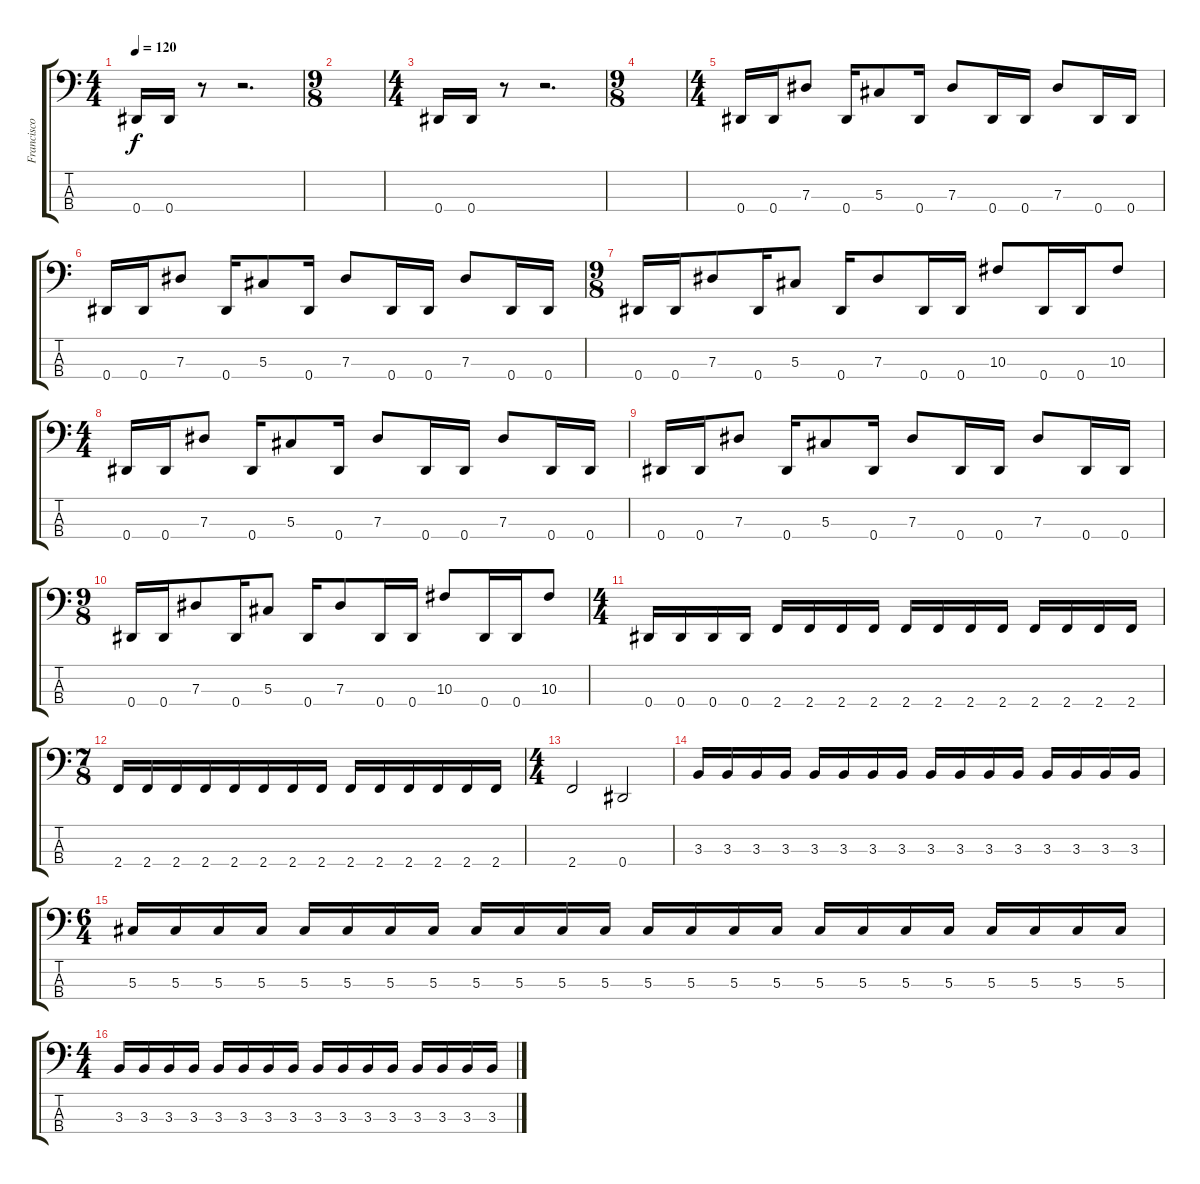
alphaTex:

\track ("Francisco Fidalgo" "Francisco ") {instrument electricbasspick}
\staff {score tabs}
\tuning (Gb2 Db2 Ab1 Eb1) {hide}
\ts (4 4)
\tempo 120
\clef f4
\ks c
0.4.16{dy f instrument electricbasspick} 0.4.16 r.8 r.2{d} |
\ts (9 8)
|
\ts (4 4)
0.4.16 0.4.16 r.8 r.2{d} |
\ts (9 8)
|
\ts (4 4)
0.4.16 0.4.16 7.3.8 0.4.16 5.3.8 0.4.16 7.3.8 0.4.16 0.4.16 7.3.8 0.4.16 0.4.16 |
0.4.16 0.4.16 7.3.8 0.4.16 5.3.8 0.4.16 7.3.8 0.4.16 0.4.16 7.3.8 0.4.16 0.4.16 |
\ts (9 8)
0.4.16 0.4.16 7.3.8 0.4.16 5.3.8 0.4.16 7.3.8 0.4.16 0.4.16 10.3.8 0.4.16 0.4.16 10.3.8 |
\ts (4 4)
0.4.16 0.4.16 7.3.8 0.4.16 5.3.8 0.4.16 7.3.8 0.4.16 0.4.16 7.3.8 0.4.16 0.4.16 |
0.4.16 0.4.16 7.3.8 0.4.16 5.3.8 0.4.16 7.3.8 0.4.16 0.4.16 7.3.8 0.4.16 0.4.16 |
\ts (9 8)
0.4.16 0.4.16 7.3.8 0.4.16 5.3.8 0.4.16 7.3.8 0.4.16 0.4.16 10.3.8 0.4.16 0.4.16 10.3.8 |
\ts (4 4)
0.4.16 0.4.16 0.4.16 0.4.16 2.4.16 2.4.16 2.4.16 2.4.16 2.4.16 2.4.16 2.4.16 2.4.16 2.4.16 2.4.16 2.4.16 2.4.16 |
\ts (7 8)
2.4.16 2.4.16 2.4.16 2.4.16 2.4.16 2.4.16 2.4.16 2.4.16 2.4.16 2.4.16 2.4.16 2.4.16 2.4.16 2.4.16 |
\ts (4 4)
2.4.2 0.4.2 |
3.3.16 3.3.16 3.3.16 3.3.16 3.3.16 3.3.16 3.3.16 3.3.16 3.3.16 3.3.16 3.3.16 3.3.16 3.3.16 3.3.16 3.3.16 3.3.16 |
\ts (6 4)
5.3.16 5.3.16 5.3.16 5.3.16 5.3.16 5.3.16 5.3.16 5.3.16 5.3.16 5.3.16 5.3.16 5.3.16 5.3.16 5.3.16 5.3.16 5.3.16 5.3.16 5.3.16 5.3.16 5.3.16 5.3.16 5.3.16 5.3.16 5.3.16 |
\ts (4 4)
3.3.16 3.3.16 3.3.16 3.3.16 3.3.16 3.3.16 3.3.16 3.3.16 3.3.16 3.3.16 3.3.16 3.3.16 3.3.16 3.3.16 3.3.16 3.3.16
